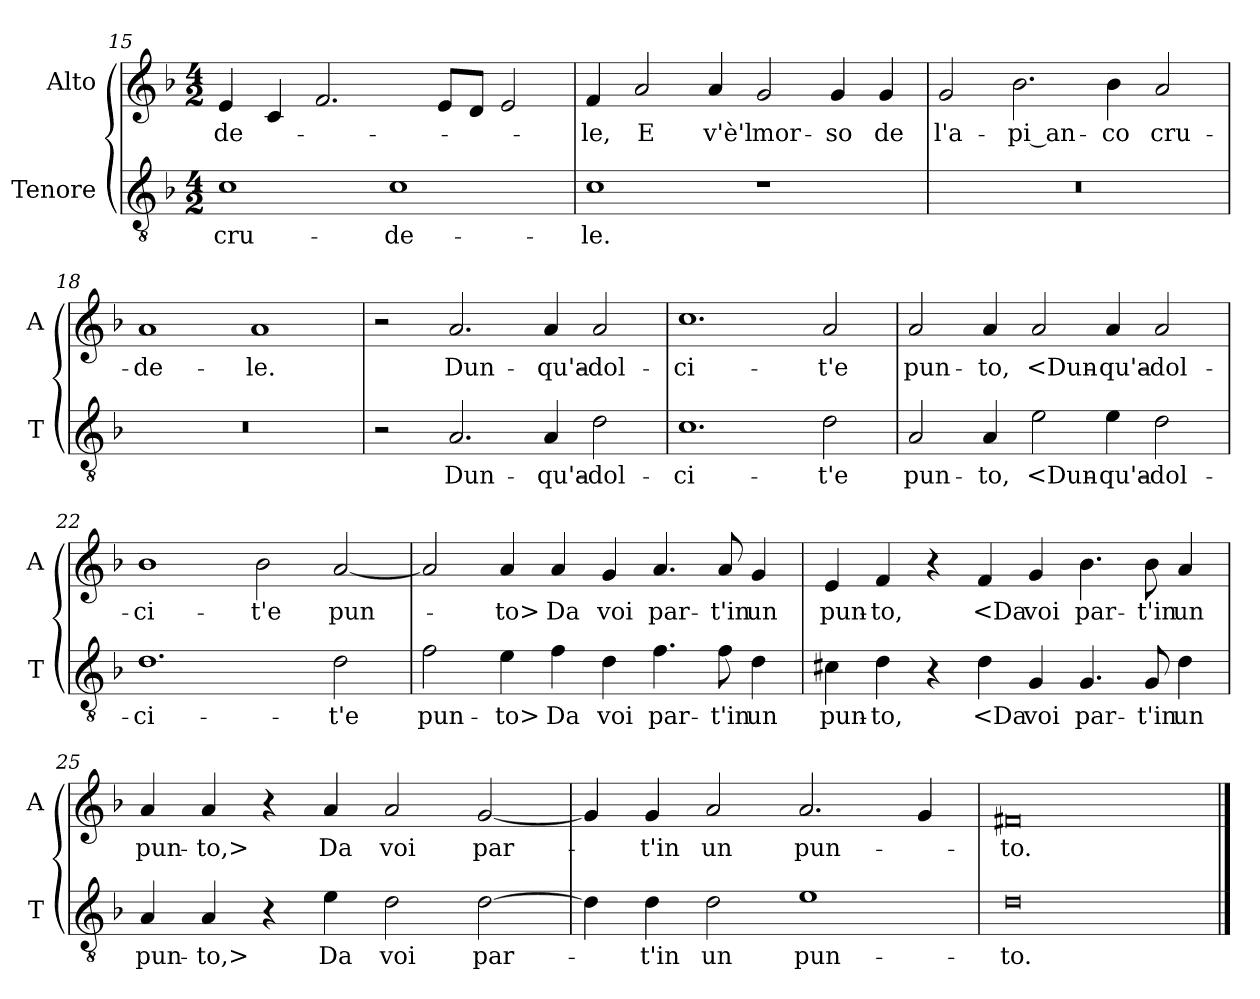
**kern	**text	**kern	**text
*part2	*part2	*part1	*part1
*staff2	*staff2	*staff1	*staff1
*I"Tenore	*	*I"Alto	*
*I'T	*	*I'A	*
*clefGv2	*	*clefG2	*
*k[b-]	*	*k[b-]	*
*F:	*	*F:	*
*M4/2	*	*M4/2	*
=15	=15	=15	=15
1c	cru-	4e	-de-
.	.	4c	.
.	.	2.f	.
1c	-de-	.	.
.	.	8eL	.
.	.	8dJ	.
.	.	2e	.
=16	=16	=16	=16
1c	-le.	4f	-le,
.	.	2a	E
.	.	4a	v'è'l
1r	.	2g	mor-
.	.	4g	-so
.	.	4g	de
=17	=17	=17	=17
0r	.	2g	l'a-
.	.	2.b-	-pi_an-
.	.	4b-	-co
.	.	2a	cru-
=18	=18	=18	=18
0r	.	1a	-de-
.	.	1a	-le.
=19	=19	=19	=19
2r	.	2r	.
2.A	Dun-	2.a	Dun-
4A	-qu'a-	4a	-qu'a-
2d	-dol-	2a	-dol-
=20	=20	=20	=20
1.c	-ci-	1.cc	-ci-
2d	-t'e	2a	-t'e
=21	=21	=21	=21
2A	pun-	2a	pun-
4A	-to,	4a	-to,
2e	<Dun-	2a	<Dun-
4e	-qu'a-	4a	-qu'a-
2d	-dol-	2a	-dol-
=22	=22	=22	=22
1.d	-ci-	1b-	-ci-
.	.	2b-	-t'e
2d	-t'e	[2a	pun-
=23	=23	=23	=23
2f	pun-	2a]	.
4e	-to>	4a	-to>
4f	Da	4a	Da
4d	voi	4g	voi
4.f	par-	4.a	par-
8f	-t'in	8a	-t'in
4d	un	4g	un
=24	=24	=24	=24
4c#X	pun-	4e	pun-
4d	-to,	4f	-to,
4r	.	4r	.
4d	<Da	4f	<Da
4G	voi	4g	voi
4.G	par-	4.b-	par-
8G	-t'in	8b-	-t'in
4d	un	4a	un
=25	=25	=25	=25
4A	pun-	4a	pun-
4A	-to,>	4a	-to,>
4r	.	4r	.
4e	Da	4a	Da
2d	voi	2a	voi
[2d	par-	[2g	par-
=26	=26	=26	=26
4d]	.	4g]	.
4d	-t'in	4g	-t'in
2d	un	2a	un
1e	pun-	2.a	pun-
.	.	4g	.
=27	=27	=27	=27
0d	-to.	0f#X	-to.
==	==	==	==
*-	*-	*-	*-
